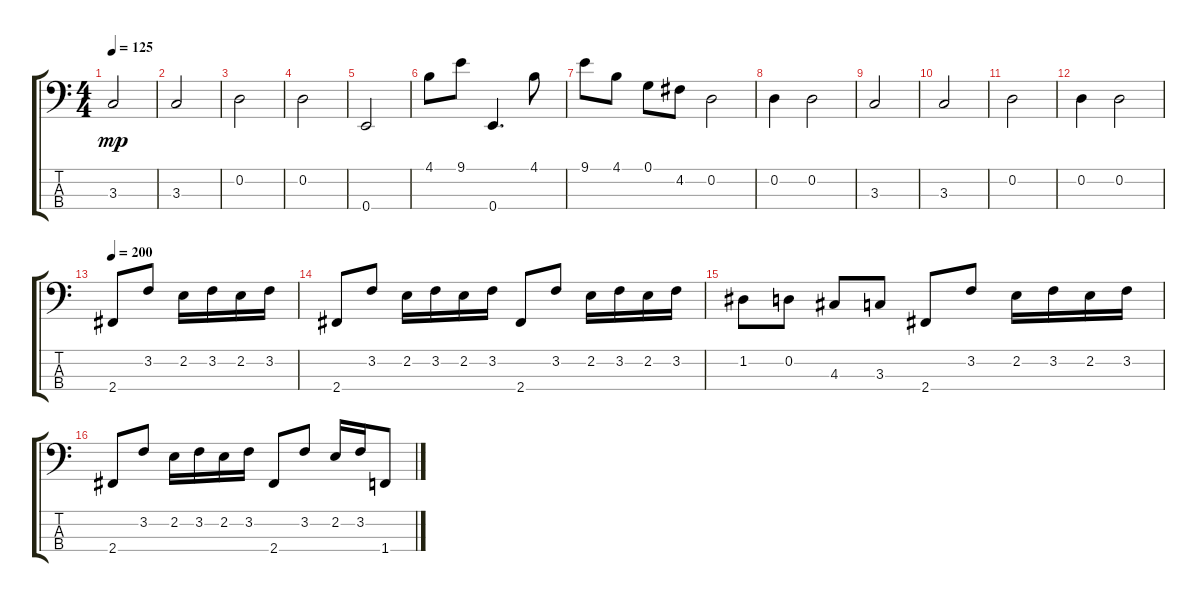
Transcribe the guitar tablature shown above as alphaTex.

\track "" {instrument electricbasspick}
\staff {score tabs}
\tuning (G2 D2 A1 E1) {hide}
\ts (4 4)
\tempo 125
\clef f4
\ks c
3.3.2{dy mp} |
3.3.2 |
0.2.2 |
0.2.2 |
0.4.2 |
4.1.8 9.1.8 0.4.4{d} 4.1.8 |
9.1.8 4.1.8 0.1.8 4.2.8 0.2.2 |
0.2.4 0.2.2 |
3.3.2 |
3.3.2 |
0.2.2 |
0.2.4 0.2.2 |
\tempo 200
2.4.8 3.2.8 2.2.16 3.2.16 2.2.16 3.2.16 |
2.4.8 3.2.8 2.2.16 3.2.16 2.2.16 3.2.16 2.4.8 3.2.8 2.2.16 3.2.16 2.2.16 3.2.16 |
1.2.8 0.2.8 4.3.8 3.3.8 2.4.8 3.2.8 2.2.16 3.2.16 2.2.16 3.2.16 |
2.4.8 3.2.8 2.2.16 3.2.16 2.2.16 3.2.16 2.4.8 3.2.8 2.2.16 3.2.16 1.4.8
